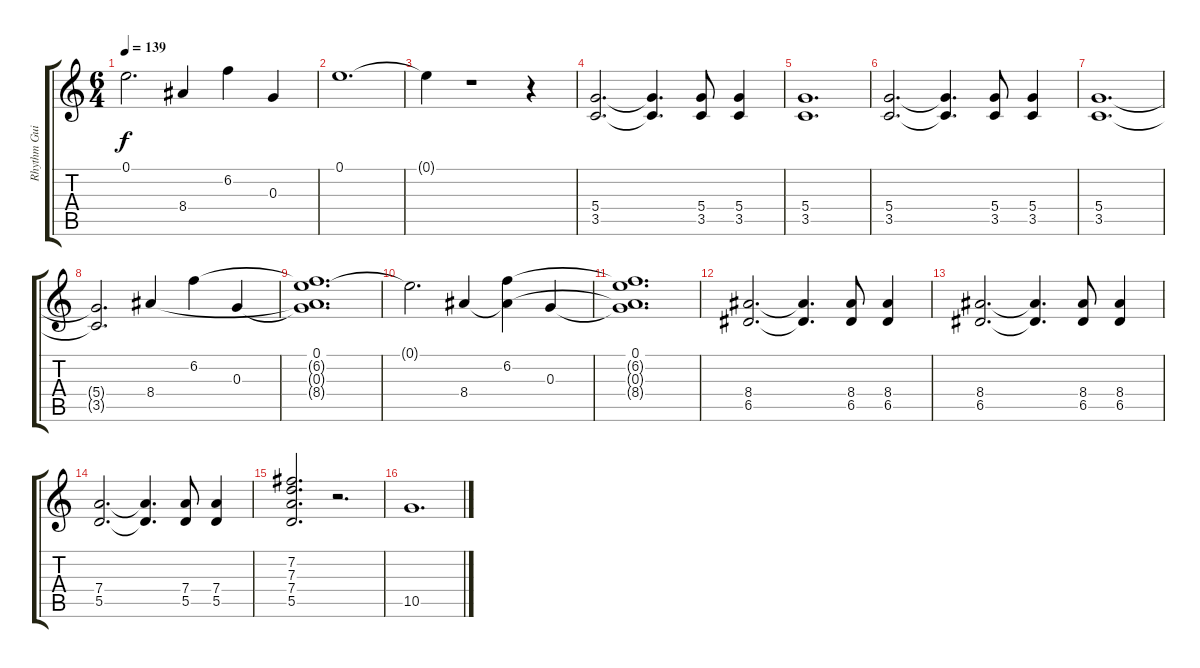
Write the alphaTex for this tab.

\track ("Rhythm Guitar II (Tim Renwick)" "Rhythm Gui") {instrument electricguitarclean}
\staff {score tabs}
\tuning (E4 B3 G3 D3 A2 E2) {hide}
\ts (6 4)
\tempo 139
\clef g2
\ks c
0.1{t}.2{d dy f} 8.4.4 6.2.4 0.3.4 |
0.1.1{d} |
0.1{t}.4 r.1 r.4 |
(5.4 3.5).2{d} (5.4{t} 3.5{t}).4{d} (5.4 3.5).8 (5.4 3.5).4 |
(5.4 3.5).1{d} |
(5.4 3.5).2{d} (5.4{t} 3.5{t}).4{d} (5.4 3.5).8 (5.4 3.5).4 |
(5.4 3.5).1{d} |
(5.4{t} 3.5{t}).2{d} 8.4.4 6.2.4 0.3.4 |
(0.1 6.2{t} 0.3{t} 8.4{t}).1{d} |
0.1{t}.2{d} 8.4.4 (6.2 8.4{t}).4 0.3.4 |
(0.1 6.2{t} 0.3{t} 8.4{t}).1{d} |
(8.4 6.5).2{d} (8.4{t} 6.5{t}).4{d} (8.4 6.5).8 (8.4 6.5).4 |
(8.4 6.5).2{d} (8.4{t} 6.5{t}).4{d} (8.4 6.5).8 (8.4 6.5).4 |
(7.4 5.5).2{d} (7.4{t} 5.5{t}).4{d} (7.4 5.5).8 (7.4 5.5).4 |
(7.2 7.3 7.4 5.5).2{d} r.2{d} |
10.5.1{d}
